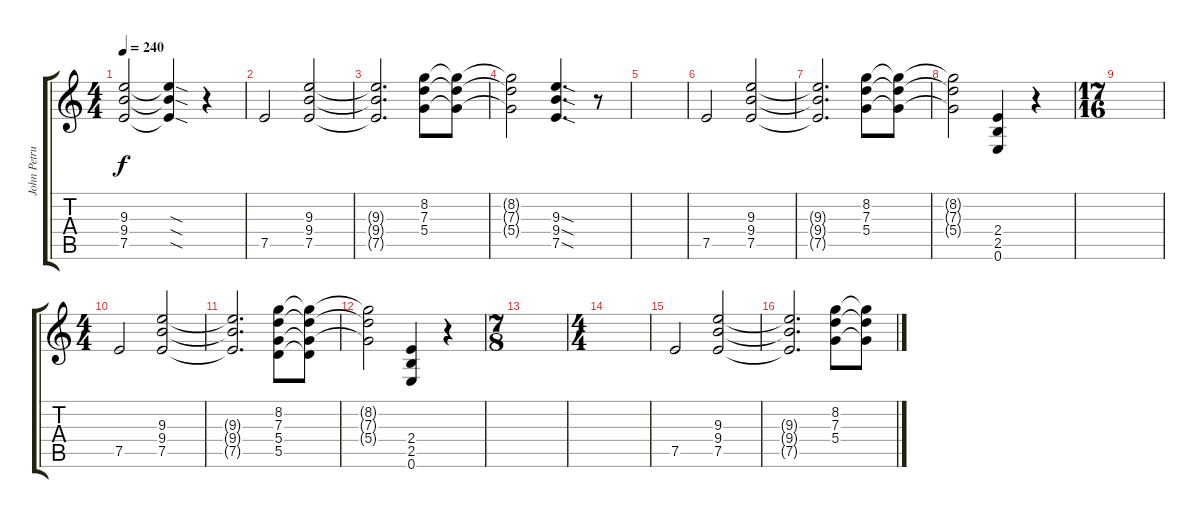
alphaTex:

\track ("John Petrucci" "John Petru") {instrument distortionguitar}
\staff {score tabs}
\tuning (E4 B3 G3 D3 A2 E2) {hide}
\ts (4 4)
\tempo 240
\clef g2
\ks c
(9.3 9.4 7.5).2{dy f} (9.3{sod t} 9.4{sod t} 7.5{sod t}).4 r.4 |
7.5.2 (9.3 9.4 7.5).2 |
(9.3{t} 9.4{t} 7.5{t}).2{d} (8.2 7.3 5.4).8 (8.2{t} 7.3{t} 5.4{t}).8 |
(8.2{t} 7.3{t} 5.4{t}).2 (9.3{sod} 9.4{sod} 7.5{sod}).4{d} r.8 |
|
7.5.2 (9.3 9.4 7.5).2 |
(9.3{t} 9.4{t} 7.5{t}).2{d} (8.2 7.3 5.4).8 (8.2{t} 7.3{t} 5.4{t}).8 |
(8.2{t} 7.3{t} 5.4{t}).2 (2.4 2.5 0.6).4 r.4 |
\ts (17 16)
|
\ts (4 4)
7.5.2 (9.3 9.4 7.5).2 |
(9.3{t} 9.4{t} 7.5{t}).2{d} (8.2 7.3 5.4 5.5).8 (8.2{t} 7.3{t} 5.4{t} 5.5{t}).8 |
(8.2{t} 7.3{t} 5.4{t}).2 (2.4 2.5 0.6).4 r.4 |
\ts (7 8)
|
\ts (4 4)
|
7.5.2 (9.3 9.4 7.5).2 |
(9.3{t} 9.4{t} 7.5{t}).2{d} (8.2 7.3 5.4).8 (8.2{t} 7.3{t} 5.4{t}).8
